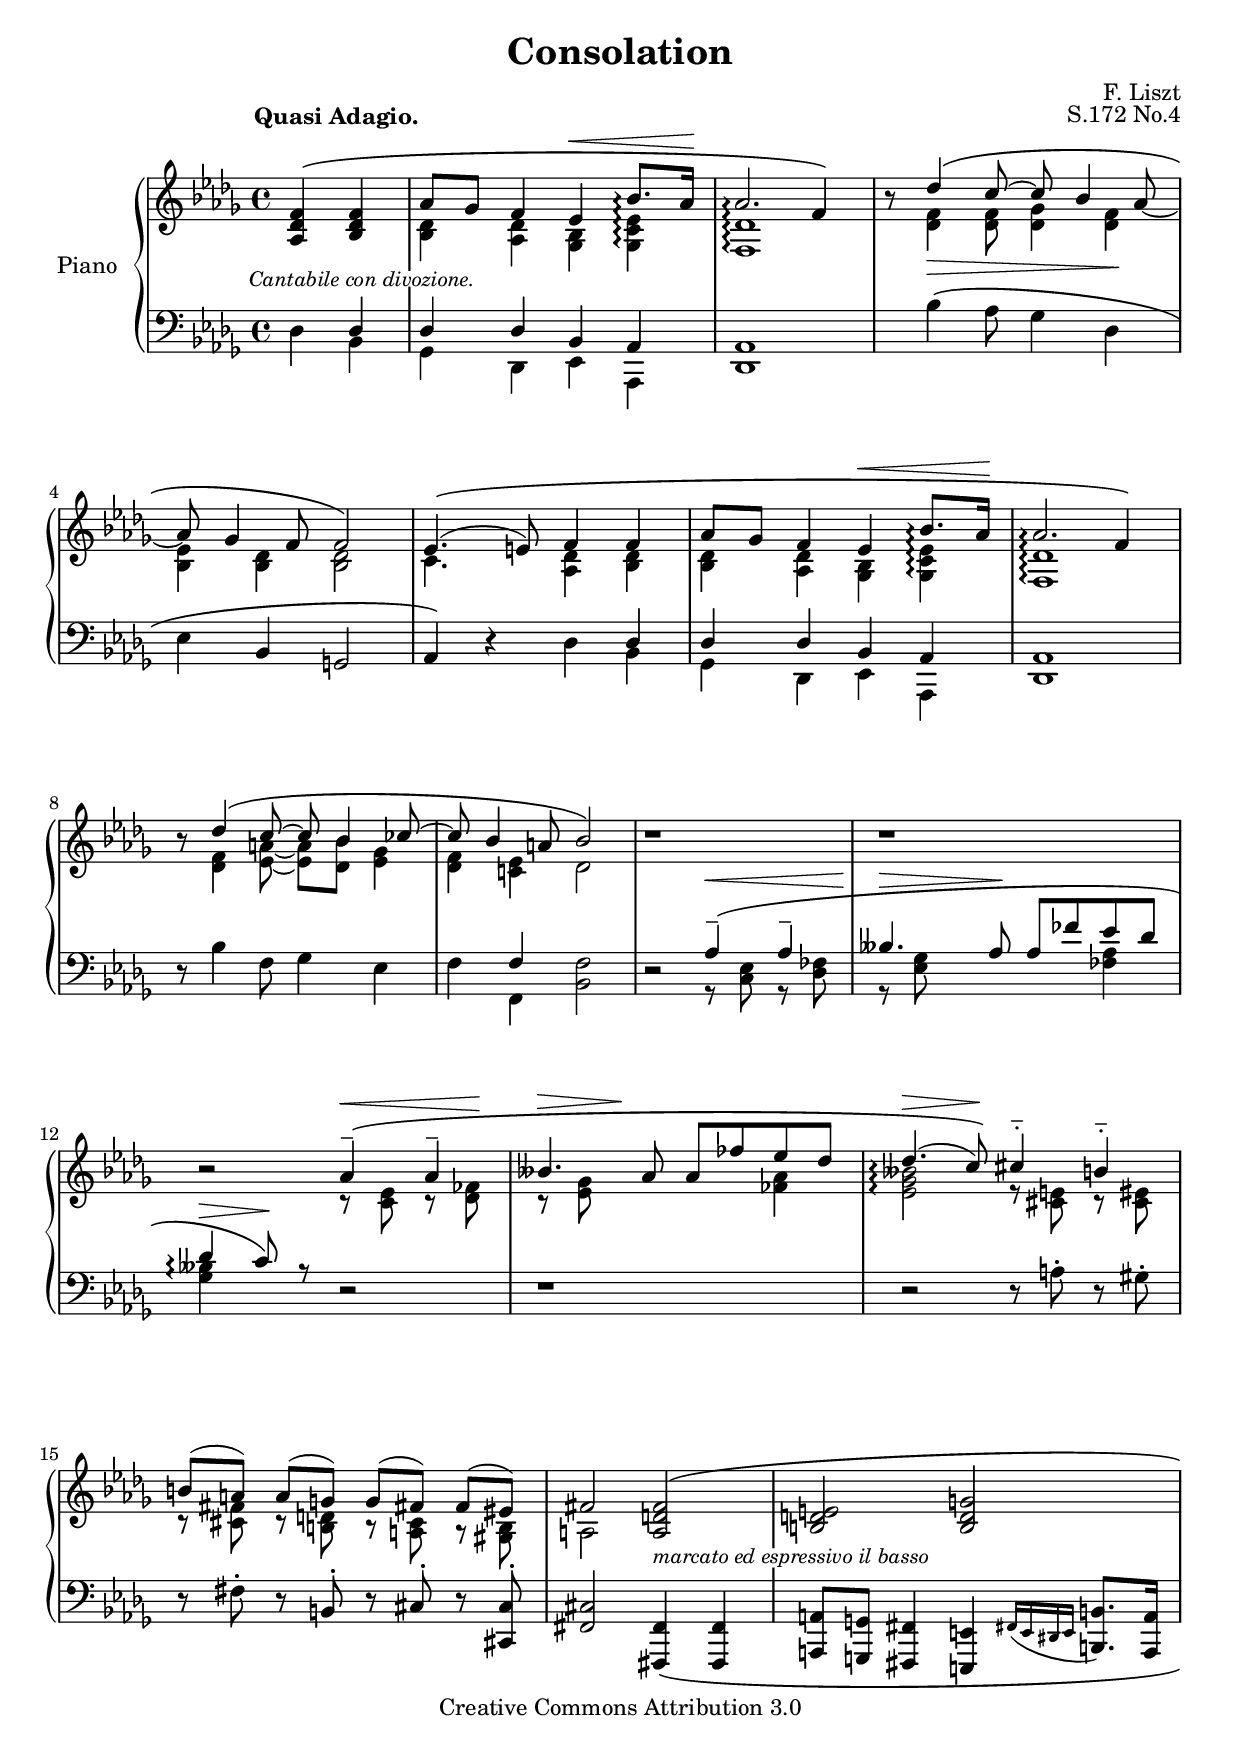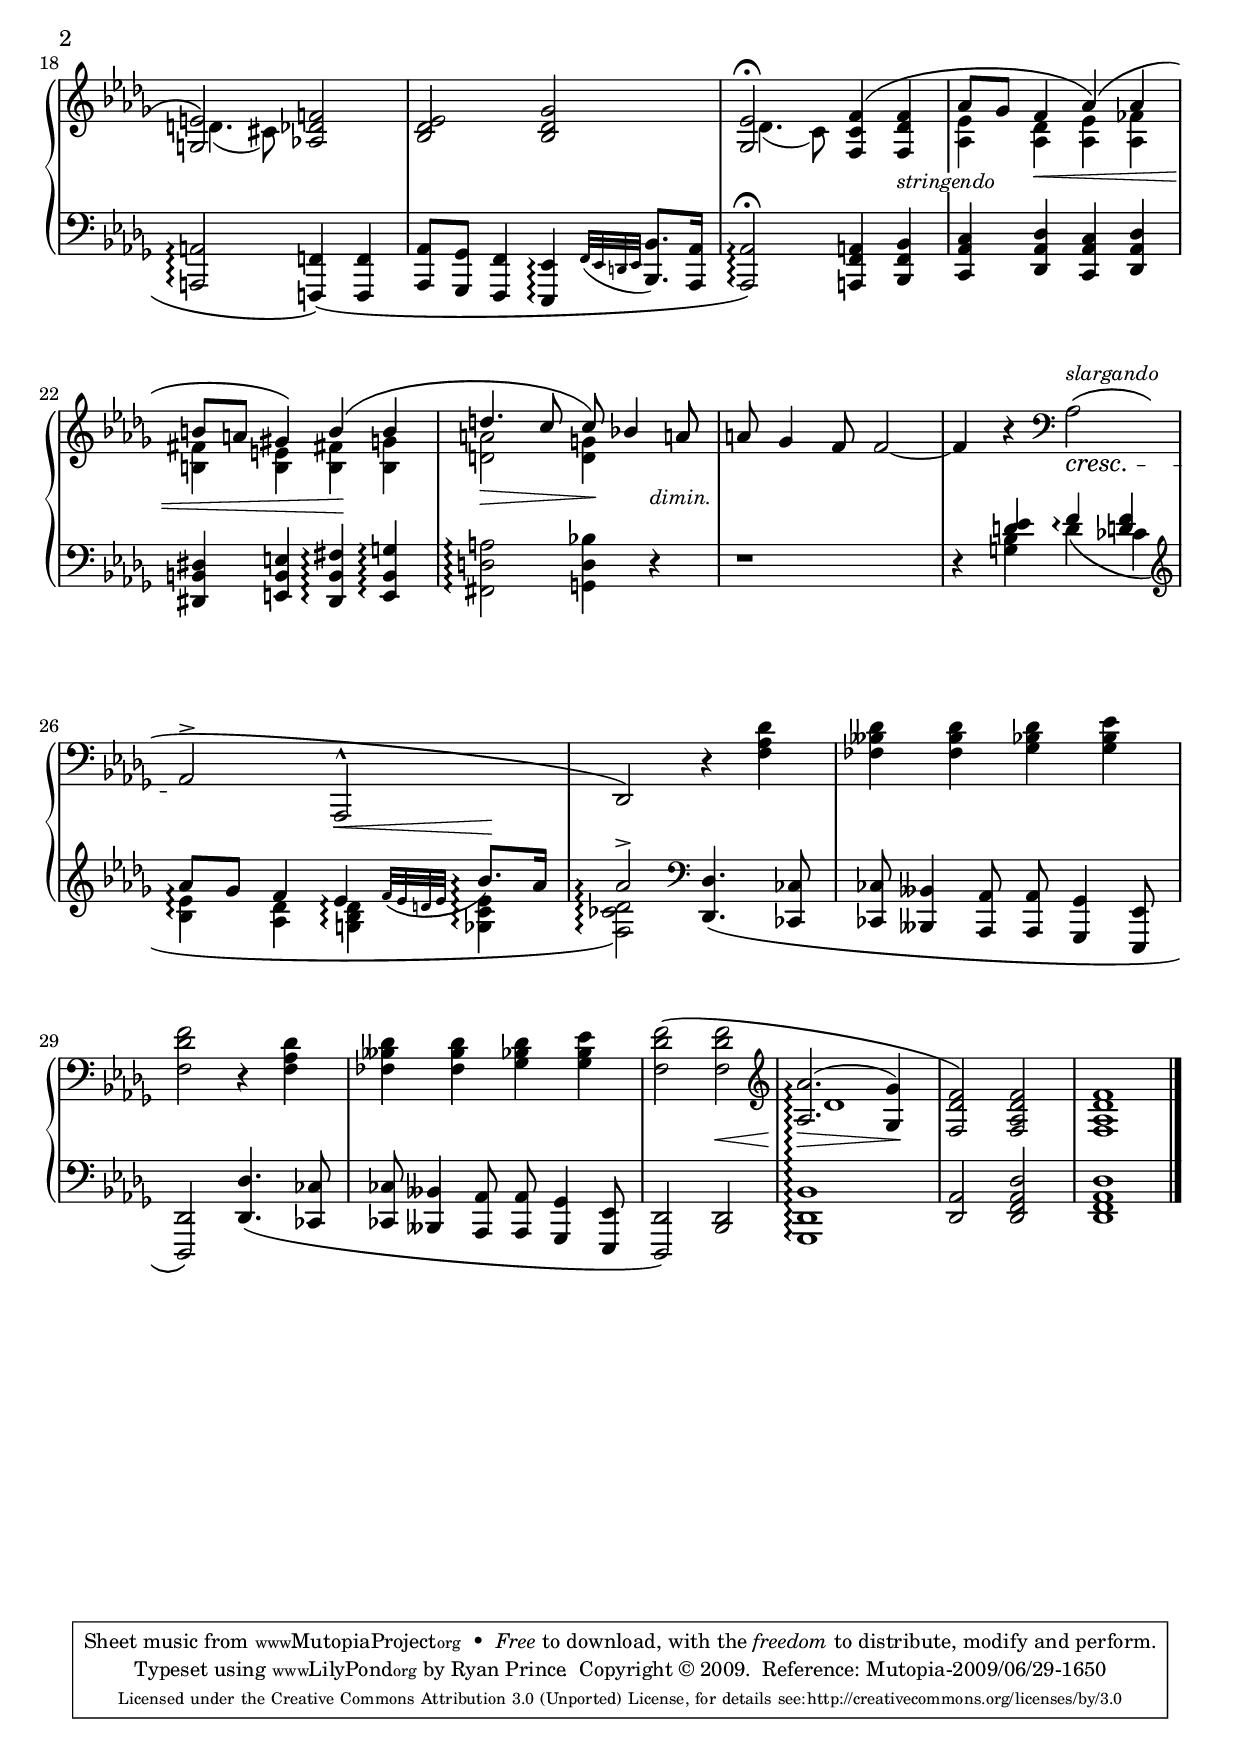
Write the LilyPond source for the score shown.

\version "2.12.2"

\header {

  title = "Consolation"
  composer = "F. Liszt"
  opus = "S.172 No.4"

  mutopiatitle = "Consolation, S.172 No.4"
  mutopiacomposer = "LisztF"
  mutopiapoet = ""
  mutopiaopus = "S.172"
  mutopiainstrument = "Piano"
  date = ""
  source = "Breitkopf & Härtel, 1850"
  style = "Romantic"
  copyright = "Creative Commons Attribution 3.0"
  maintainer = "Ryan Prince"
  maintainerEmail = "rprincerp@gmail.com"
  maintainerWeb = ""
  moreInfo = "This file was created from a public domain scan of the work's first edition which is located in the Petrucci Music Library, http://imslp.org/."

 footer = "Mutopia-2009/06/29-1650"
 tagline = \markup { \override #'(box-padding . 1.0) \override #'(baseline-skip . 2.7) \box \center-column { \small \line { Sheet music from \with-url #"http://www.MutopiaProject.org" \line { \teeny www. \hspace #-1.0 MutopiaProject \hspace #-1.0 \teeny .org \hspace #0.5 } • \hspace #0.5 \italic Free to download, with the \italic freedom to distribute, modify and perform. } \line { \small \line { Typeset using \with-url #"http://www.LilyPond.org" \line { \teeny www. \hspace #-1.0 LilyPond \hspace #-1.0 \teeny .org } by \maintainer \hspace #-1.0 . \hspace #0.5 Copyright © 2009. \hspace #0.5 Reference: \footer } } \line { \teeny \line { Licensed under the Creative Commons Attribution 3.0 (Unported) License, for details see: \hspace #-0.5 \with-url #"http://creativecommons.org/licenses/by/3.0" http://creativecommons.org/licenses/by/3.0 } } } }
}

\score {

\new PianoStaff <<
  \set PianoStaff.instrumentName = "Piano"
  \set PianoStaff.connectArpeggios = ##t
  \new Staff = "up" \relative c' << { \time 4/4 \key des \major \clef treble
  \set Staff.extraNatural = ##f

    \partial 2 \stemUp \once \override TextScript #'extra-offset = #'(-4.0 . 0.0) <aes des f>4
		^\( _\markup { \small \whiteout \italic "Cantabile con divozione." }
                <bes des f>									|
    aes'8 ges f4 es^\< bes'8.\arpeggio aes16\!							| % 1
    aes2.\arpeggio f4\)										| % 2
    b8\rest des4^\( c8^~ c bes4 aes8_~								| % 3
    aes8 ges4 f8 f2\)										| % 4
    es4.^(^\( e8) f4 f										| % 5
    aes8 ges f4 es^\< bes'8.\arpeggio aes16\!							| % 6
    aes2.\arpeggio f4\)										| % 7
    b8\rest des4^\( c8^~ c8 bes4 ces8^~								| % 8
    ces bes4 a8 bes2\)										| % 9
    b1\rest											| % 10
    b\rest											| % 11
    b2\rest aes4^-^\( aes^-									| % 12
    beses4. aes8 aes fes' es des								| % 13
    des4.\arpeggio^(^\> c8)\!\) cis4^_ b^_							| % 14
    b8[^( a]) a[^( g]) g[^( fis!]) fis[^( eis])							| % 15
    \stemUp fis2 <a, d fis>^\( _\markup { \small \whiteout \italic
        "marcato ed espressivo il basso" }							| % 16
    <b d e> <b d g>										| % 17
    <g e'>\) <aes! des! f!>									| % 18
    <bes des es> < bes des ges>									| % 19
    <ges es'>^\fermata <f c' f>4^\( <f des' f> _\markup { \whiteout \small \italic
        "stringendo" }										| % 20
    \stemUp aes'8 ges f4_\< aes\)^\( aes							| % 21
    b8 a gis4\) b^\(\! b									| % 22
    d4. c8 c\) bes!4 a8										| % 23
    a ges4 f8 f2_~										| % 24
    f4 b\rest \crescTextCresc \clef bass \stemDown aes,2_\<^\( ^\markup
		{ \small \italic "slargando" }							| % 25
    \stemUp aes,\!^> \crescHairpin aes,^^							| % 26
    des\) d'4\rest \stemDown <f aes des>							| % 27
    <fes beses des> <fes beses des> <ges bes des> <ges bes es>					| % 28
    <f des' f>2 d4\rest <f aes des>								| % 29
    <fes beses des> <fes beses des> <ges bes des> <ges bes es>					| % 30
    <f des' f>2^\( <f des' f>_\<								| % 31
    \clef treble \stemUp <aes aes'>2.\arpeggio_\>^( <ges ges'>4\!)				| % 32
    <f des' f>2\) <f aes des f>									| % 33
    <f aes des f>1									  \bar "|." % 34

  } \\ \relative c' {
  \set Staff.extraNatural = ##f

    \once \override TextScript #'extra-offset = #'(-3.5 . 2.0) s2 ^\markup
		{ \bold "Quasi Adagio." } 							|
    \stemDown <bes des>4 <aes des> <ges bes> <ges c es>\arpeggio				| % 1
    <f des'>1\arpeggio										| % 2
    s8 <des' f>4_\> <des f>8 <des ges>4 <des f>\!						| % 3
    <bes es> <bes des> <bes des>2								| % 4
    c4. s8 <aes des>4 <bes des>									| % 5
    <bes des> <aes des> <ges bes> <ges c es>\arpeggio						| % 6
    <f des'>1\arpeggio										| % 7
    s8 <des' f>4 <es_~ a_~>8 <es a> <des bes'> <es ges>4					| % 8
    <des f> <c! es> des2									| % 9
    s1												| % 10
    s												| % 11
    s2 r8^\< <c es> r <des fes>\!								| % 12
    r^\> <es ges> s8\! s4. <fes aes>4								| % 13
    <es ges beses>2\arpeggio r8 <cis e> r <cis eis>						| % 14
    r <cis fis> r <b d> r <a cis> r < gis b>							| % 15
    a2 s2											| % 16
    s1												| % 17
    d4._( cis8) s2										| % 18
    s1												| % 19
    des4._( c8) s2										| % 20
    <aes es'>4 <aes des> <aes es'> <aes fes'>							| % 21
    <b fis'>4 <b e> <b fis'!>\! <b g'>								| % 22
    <d a'>2_\> <d g>4\! \once \override TextScript #'extra-offset = #'(0.0 . -3.0) s8 _\markup
		{ \small \italic "dimin." } \stemUp a'!8					| % 23
    s1												| % 24
    s												| % 25
    s2 s4_\< s\!										| % 26
    s1												| % 27
    s												| % 28
    s												| % 29
    s												| % 30
    s												| % 31
    s32 des,1*31/32										| % 32
    s1												| % 33
    s												| % 34

  } >>

  \new Staff = "down" \relative c << { \time 4/4 \key des \major \clef bass
  \set Staff.extraNatural = ##f

    \stemDown des4 \stemUp des									|
    des des bes aes										| % 1
    <des, aes'>1										| % 2
    \stemDown s8 bes''4^\( aes8 ges4 des							| % 3
    es \stemUp bes g2										| % 4
    aes4\) d\rest \stemDown des4 \stemUp des							| % 5
    des des bes aes										| % 6
    <des, aes'>1										| % 7
    \stemDown d'8\rest bes'4 f8 ges4 es								| % 8
    f \stemUp f \stemDown <bes, f'>2								| % 9
    d2\rest \stemUp aes'4^-^\(^\< aes^-								| % 10
    beses4.^\> aes8\! aes fes' es des								| % 11
    des4\arpeggio^\> c8\!\) r8 d,2\rest								| % 12
    d1\rest											| % 13
    d2\rest d8\rest \stemDown a'^. d,\rest gis^.						| % 14
    d\rest fis^. d\rest \stemUp b8^. d\rest cis^. d\rest <cis, cis'>^.				| % 15
    <fis cis'>2 <fis, fis'>4_\( <fis fis'>							| % 16
    <a a'>8 <g g'> <fis fis'>4 <e e'> \grace { fis'!16[_( e dis e] } <b b'>8.) <a a'>16		| % 17
    <a a'>2\arpeggio <f! f'!>4\)_\( <f f'>							| % 18
    <aes aes'>8 <ges ges'> <f f'>4 <es es'>\arpeggio \grace { f'32 [_(es d es] }
		<bes bes'>8.) <aes aes'>16							| % 19
    <aes aes'>2\arpeggio^\fermata\) <a f' a>4 <bes f' bes>					| % 20
    <c aes' c> <des aes' des> <c aes' c> <des aes' des>						| % 21
    <dis b' dis> <e b' e> <dis b' fis'>\arpeggio <e b' g'>\arpeggio				| % 22
    \stemDown <fis d' a'>2\arpeggio <g d' bes'!>4 d'\rest					| % 23
    d1\rest											| % 24
    d4\rest \stemUp <d' es>4 f\arpeggio <d! f> \clef treble					| % 25
    aes'8\arpeggio ges f4 es\arpeggio \grace { f32[_\( es d es] } bes'8.\arpeggio\) aes16	| % 26
    aes2\arpeggio ^> \clef bass <des,,, des'>4._\( <ces ces'>8					| % 27
    <ces ces'>8 <beses beses'>4 <aes aes'>8 <aes aes'> <ges ges'>4 <es es'>8			| % 28
    <des des'>2\) <des' des'>4._\( <ces ces'>8							| % 29
    <ces ces'>8 <beses beses'>4 <aes aes'>8 <aes aes'> <ges ges'>4 <es es'>8			| % 30
    <des des'>2\) <bes' des>									| % 31
    <ges des' bes'>1\arpeggio									| % 32
    <des' aes'>2 <des f aes des>								| % 33
    <des f aes des>1										| % 34

  } \\ \relative c {
  \set Staff.extraNatural = ##f

    \stemDown s4 bes										|
    ges des es aes,										| % 1
    s1												| % 2
    s												| % 3
    s												| % 4
    s2. bes'4											| % 5
    ges des es aes,										| % 6
    s1												| % 7
    s												| % 8
    s4 f' s2											| % 9
    s2 r8 <c' es> r <des fes>									| % 10
    r8 <es ges> s2 <fes aes>4									| % 11
    <ges beses>\arpeggio s2.									| % 12
    s1												| % 13
    s												| % 14
    s												| % 15
    s												| % 16
    s												| % 17
    s												| % 18
    s												| % 19
    s												| % 20
    s												| % 21
    s												| % 22
    s												| % 23
    s												| % 24
    s4 <g bes> d'\arpeggio _\( ces								| % 25
    <bes es>\arpeggio <aes des> <g bes des>\arpeggio <ges c es>\arpeggio			| % 26
    <f ces' des>2\arpeggio\) s									| % 27
    s1												| % 28
    s												| % 29
    s												| % 30
    s												| % 31
    s												| % 32
    s												| % 33
    s												| % 34

  } >>

>>

\layout {
  \context {
    \Score
    \override SpacingSpanner #'base-shortest-duration = #(ly:make-moment 1 22)
  }
}
\midi { }

}
